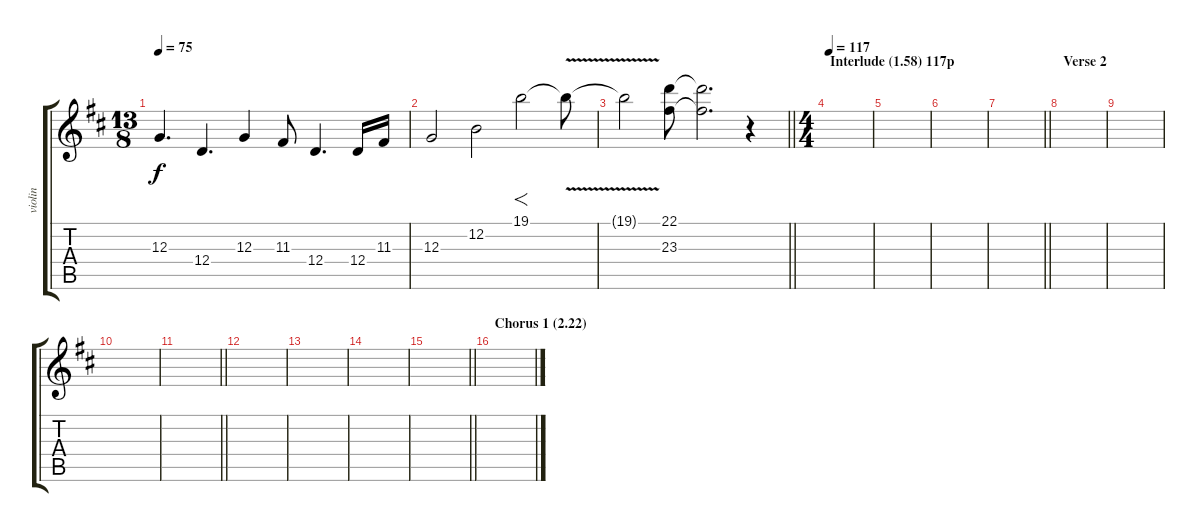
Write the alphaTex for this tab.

\track ("violin" "violin") {instrument violin}
\staff {score tabs}
\tuning (E4 B3 G3 D3 A2 E2) {hide}
\ts (13 8)
\tempo 75
\clef g2
\ks d
12.3.4{d dy f} 12.4.4{d} 12.3.4 11.3.8 12.4.4{d} 12.4.16 11.3.16 |
12.3.2 12.2.2 19.1.2{f} 19.1{v t}.8 |
\barLineRight lightlight
19.1{t}.2 (22.1 23.3).8 (22.1{t} 23.3{t}).2{d} r.4 |
\ts (4 4)
\section ("" "Interlude (1.58) 117p")
\tempo 117
|
|
|
\barLineRight lightlight
|
\section ("" "Verse 2")
|
|
|
\barLineRight lightlight
|
|
|
|
\barLineRight lightlight
|
\section ("" "Chorus 1 (2.22)")
